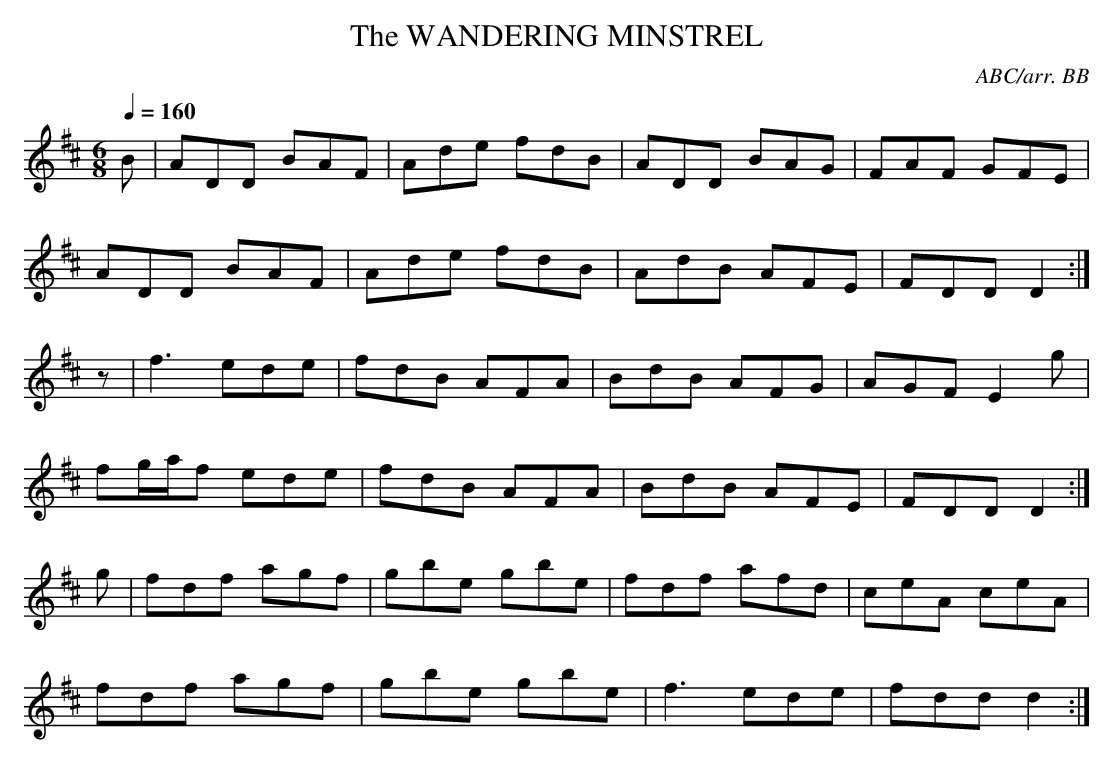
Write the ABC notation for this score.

X:1
T:WANDERING MINSTREL, The
C:ABC/arr. BB
M:6/8
Q:1/4=160
K:D
B|ADD BAF|Ade fdB|ADD BAG|FAF GFE|
ADD BAF|Ade fdB|AdB AFE|FDD D2:|
z|f3 ede|fdB AFA|BdB AFG|AGF E2g|
fg/a/f ede|fdB AFA|BdB AFE|FDD D2:|
g|fdf agf|gbe gbe|fdf afd|ceA ceA|
fdf agf|gbe gbe|f3 ede|fdd d2:|
